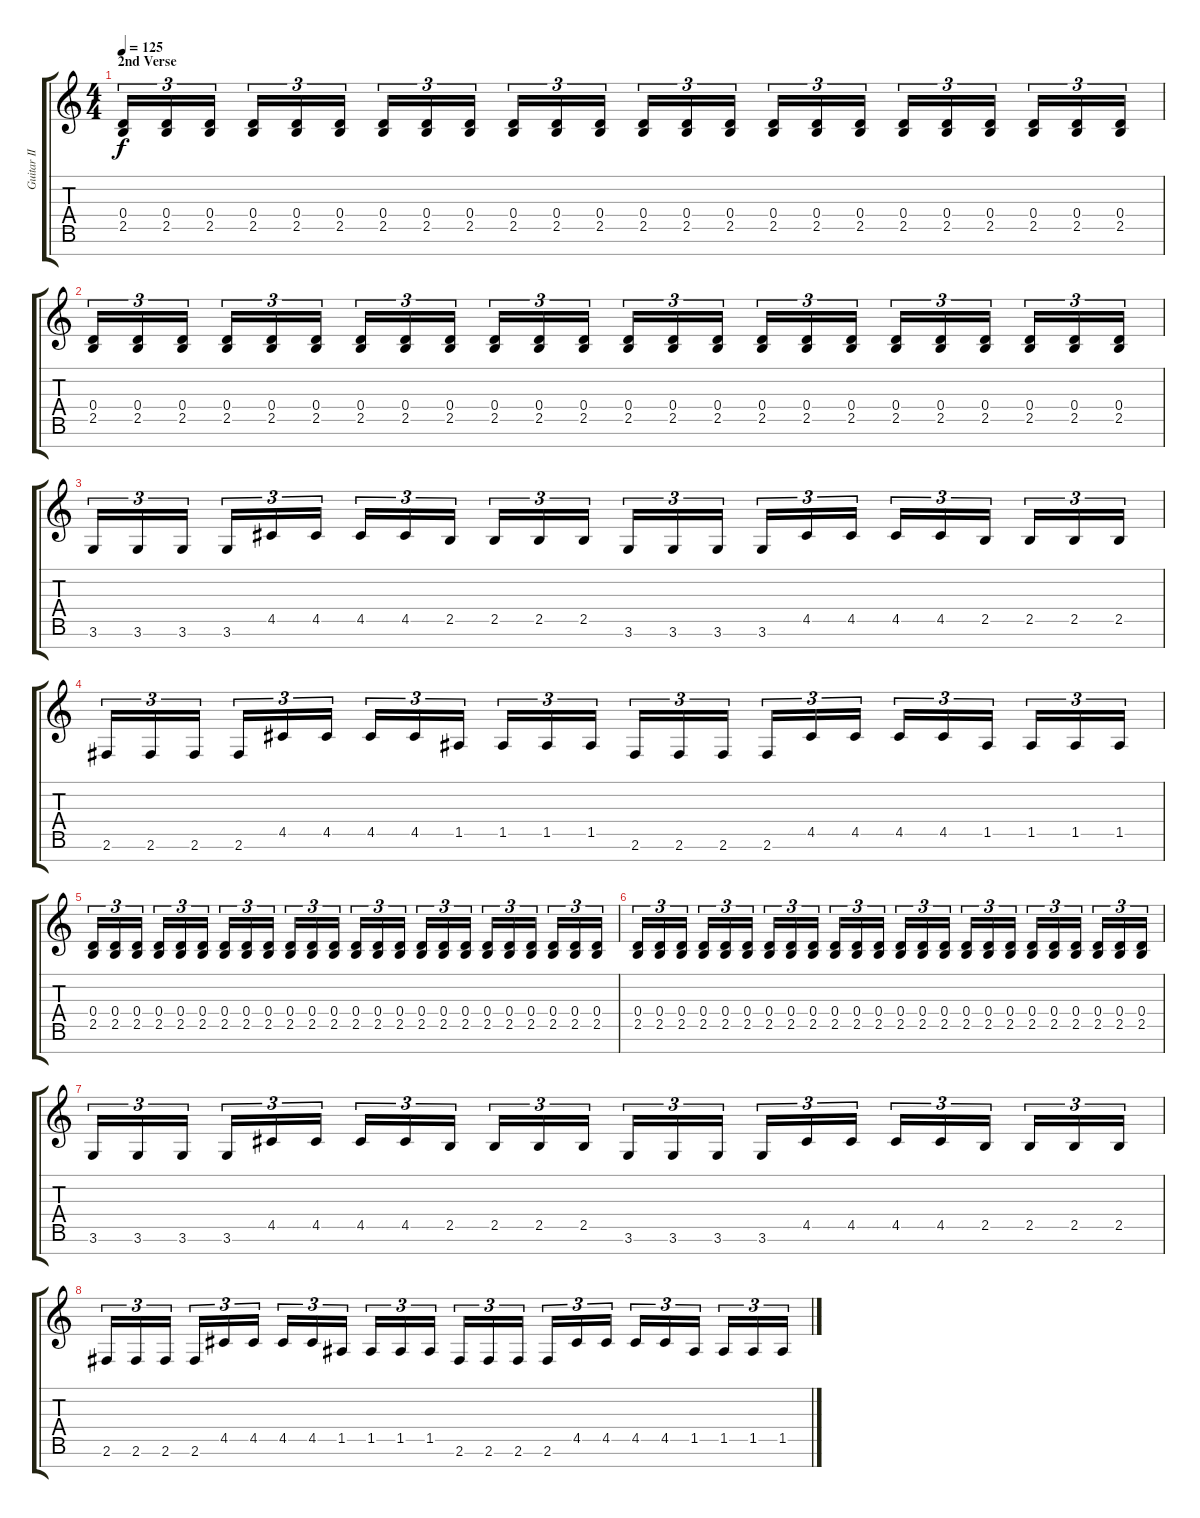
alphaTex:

\track ("Guitar II" "Guitar II") {instrument distortionguitar}
\staff {score tabs}
\tuning (E4 B3 G3 D3 A2 E2 B1) {hide}
\ts (4 4)
\section ("" "2nd Verse")
\tempo 125
\clef g2
\ks c
(0.4 2.5).16{tu (3 2) dy f} (0.4 2.5).16{tu (3 2)} (0.4 2.5).16{tu (3 2)} (0.4 2.5).16{tu (3 2)} (0.4 2.5).16{tu (3 2)} (0.4 2.5).16{tu (3 2)} (0.4 2.5).16{tu (3 2)} (0.4 2.5).16{tu (3 2)} (0.4 2.5).16{tu (3 2)} (0.4 2.5).16{tu (3 2)} (0.4 2.5).16{tu (3 2)} (0.4 2.5).16{tu (3 2)} (0.4 2.5).16{tu (3 2)} (0.4 2.5).16{tu (3 2)} (0.4 2.5).16{tu (3 2)} (0.4 2.5).16{tu (3 2)} (0.4 2.5).16{tu (3 2)} (0.4 2.5).16{tu (3 2)} (0.4 2.5).16{tu (3 2)} (0.4 2.5).16{tu (3 2)} (0.4 2.5).16{tu (3 2)} (0.4 2.5).16{tu (3 2)} (0.4 2.5).16{tu (3 2)} (0.4 2.5).16{tu (3 2)} |
(0.4 2.5).16{tu (3 2)} (0.4 2.5).16{tu (3 2)} (0.4 2.5).16{tu (3 2)} (0.4 2.5).16{tu (3 2)} (0.4 2.5).16{tu (3 2)} (0.4 2.5).16{tu (3 2)} (0.4 2.5).16{tu (3 2)} (0.4 2.5).16{tu (3 2)} (0.4 2.5).16{tu (3 2)} (0.4 2.5).16{tu (3 2)} (0.4 2.5).16{tu (3 2)} (0.4 2.5).16{tu (3 2)} (0.4 2.5).16{tu (3 2)} (0.4 2.5).16{tu (3 2)} (0.4 2.5).16{tu (3 2)} (0.4 2.5).16{tu (3 2)} (0.4 2.5).16{tu (3 2)} (0.4 2.5).16{tu (3 2)} (0.4 2.5).16{tu (3 2)} (0.4 2.5).16{tu (3 2)} (0.4 2.5).16{tu (3 2)} (0.4 2.5).16{tu (3 2)} (0.4 2.5).16{tu (3 2)} (0.4 2.5).16{tu (3 2)} |
3.6.16{tu (3 2)} 3.6.16{tu (3 2)} 3.6.16{tu (3 2)} 3.6.16{tu (3 2)} 4.5.16{tu (3 2)} 4.5.16{tu (3 2)} 4.5.16{tu (3 2)} 4.5.16{tu (3 2)} 2.5.16{tu (3 2)} 2.5.16{tu (3 2)} 2.5.16{tu (3 2)} 2.5.16{tu (3 2)} 3.6.16{tu (3 2)} 3.6.16{tu (3 2)} 3.6.16{tu (3 2)} 3.6.16{tu (3 2)} 4.5.16{tu (3 2)} 4.5.16{tu (3 2)} 4.5.16{tu (3 2)} 4.5.16{tu (3 2)} 2.5.16{tu (3 2)} 2.5.16{tu (3 2)} 2.5.16{tu (3 2)} 2.5.16{tu (3 2)} |
2.6.16{tu (3 2)} 2.6.16{tu (3 2)} 2.6.16{tu (3 2)} 2.6.16{tu (3 2)} 4.5.16{tu (3 2)} 4.5.16{tu (3 2)} 4.5.16{tu (3 2)} 4.5.16{tu (3 2)} 1.5.16{tu (3 2)} 1.5.16{tu (3 2)} 1.5.16{tu (3 2)} 1.5.16{tu (3 2)} 2.6.16{tu (3 2)} 2.6.16{tu (3 2)} 2.6.16{tu (3 2)} 2.6.16{tu (3 2)} 4.5.16{tu (3 2)} 4.5.16{tu (3 2)} 4.5.16{tu (3 2)} 4.5.16{tu (3 2)} 1.5.16{tu (3 2)} 1.5.16{tu (3 2)} 1.5.16{tu (3 2)} 1.5.16{tu (3 2)} |
(0.4 2.5).16{tu (3 2)} (0.4 2.5).16{tu (3 2)} (0.4 2.5).16{tu (3 2)} (0.4 2.5).16{tu (3 2)} (0.4 2.5).16{tu (3 2)} (0.4 2.5).16{tu (3 2)} (0.4 2.5).16{tu (3 2)} (0.4 2.5).16{tu (3 2)} (0.4 2.5).16{tu (3 2)} (0.4 2.5).16{tu (3 2)} (0.4 2.5).16{tu (3 2)} (0.4 2.5).16{tu (3 2)} (0.4 2.5).16{tu (3 2)} (0.4 2.5).16{tu (3 2)} (0.4 2.5).16{tu (3 2)} (0.4 2.5).16{tu (3 2)} (0.4 2.5).16{tu (3 2)} (0.4 2.5).16{tu (3 2)} (0.4 2.5).16{tu (3 2)} (0.4 2.5).16{tu (3 2)} (0.4 2.5).16{tu (3 2)} (0.4 2.5).16{tu (3 2)} (0.4 2.5).16{tu (3 2)} (0.4 2.5).16{tu (3 2)} |
(0.4 2.5).16{tu (3 2)} (0.4 2.5).16{tu (3 2)} (0.4 2.5).16{tu (3 2)} (0.4 2.5).16{tu (3 2)} (0.4 2.5).16{tu (3 2)} (0.4 2.5).16{tu (3 2)} (0.4 2.5).16{tu (3 2)} (0.4 2.5).16{tu (3 2)} (0.4 2.5).16{tu (3 2)} (0.4 2.5).16{tu (3 2)} (0.4 2.5).16{tu (3 2)} (0.4 2.5).16{tu (3 2)} (0.4 2.5).16{tu (3 2)} (0.4 2.5).16{tu (3 2)} (0.4 2.5).16{tu (3 2)} (0.4 2.5).16{tu (3 2)} (0.4 2.5).16{tu (3 2)} (0.4 2.5).16{tu (3 2)} (0.4 2.5).16{tu (3 2)} (0.4 2.5).16{tu (3 2)} (0.4 2.5).16{tu (3 2)} (0.4 2.5).16{tu (3 2)} (0.4 2.5).16{tu (3 2)} (0.4 2.5).16{tu (3 2)} |
3.6.16{tu (3 2)} 3.6.16{tu (3 2)} 3.6.16{tu (3 2)} 3.6.16{tu (3 2)} 4.5.16{tu (3 2)} 4.5.16{tu (3 2)} 4.5.16{tu (3 2)} 4.5.16{tu (3 2)} 2.5.16{tu (3 2)} 2.5.16{tu (3 2)} 2.5.16{tu (3 2)} 2.5.16{tu (3 2)} 3.6.16{tu (3 2)} 3.6.16{tu (3 2)} 3.6.16{tu (3 2)} 3.6.16{tu (3 2)} 4.5.16{tu (3 2)} 4.5.16{tu (3 2)} 4.5.16{tu (3 2)} 4.5.16{tu (3 2)} 2.5.16{tu (3 2)} 2.5.16{tu (3 2)} 2.5.16{tu (3 2)} 2.5.16{tu (3 2)} |
2.6.16{tu (3 2)} 2.6.16{tu (3 2)} 2.6.16{tu (3 2)} 2.6.16{tu (3 2)} 4.5.16{tu (3 2)} 4.5.16{tu (3 2)} 4.5.16{tu (3 2)} 4.5.16{tu (3 2)} 1.5.16{tu (3 2)} 1.5.16{tu (3 2)} 1.5.16{tu (3 2)} 1.5.16{tu (3 2)} 2.6.16{tu (3 2)} 2.6.16{tu (3 2)} 2.6.16{tu (3 2)} 2.6.16{tu (3 2)} 4.5.16{tu (3 2)} 4.5.16{tu (3 2)} 4.5.16{tu (3 2)} 4.5.16{tu (3 2)} 1.5.16{tu (3 2)} 1.5.16{tu (3 2)} 1.5.16{tu (3 2)} 1.5.16{tu (3 2)}
